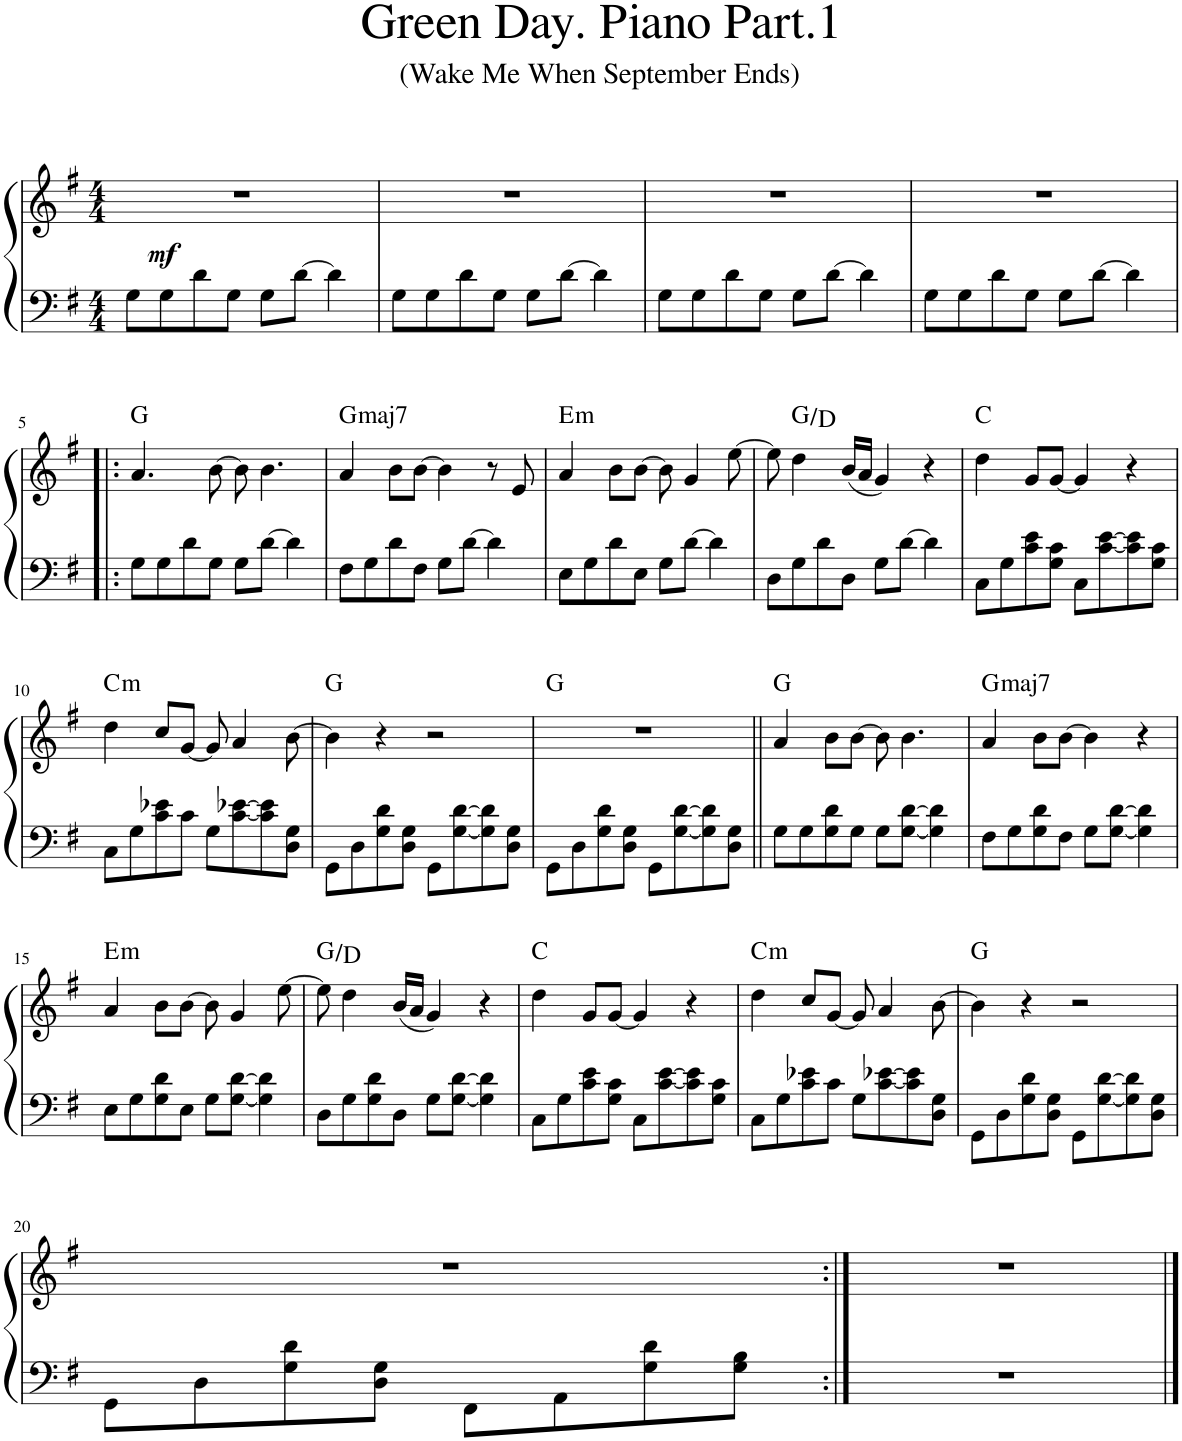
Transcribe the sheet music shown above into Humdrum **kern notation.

**kern	**kern	**dynam	**harte
*part1	*part1	*part1	*part1
*staff2	*staff1	*staff1/2	*
*I"Piano	*	*	*
*I'Pno.	*	*	*
*clefF4	*clefG2	*	*
*k[f#]	*k[f#]	*	*
*M4/4	*M4/4	*	*
=1	=1	=1	=1
*	*^	*	*
8G\L	1r	8ryy	.	.
!	!	!	!LO:DY:b	!
8G\	.	2..ryy	mf	.
8d\	.	.	.	.
8G\J	.	.	.	.
8G\L	.	.	.	.
[8d\J	.	.	.	.
4d\]	.	.	.	.
*	*v	*v	*	*
=2	=2	=2	=2
8G\L	1r	.	.
8G\	.	.	.
8d\	.	.	.
8G\J	.	.	.
8G\L	.	.	.
[8d\J	.	.	.
4d\]	.	.	.
=3	=3	=3	=3
8G\L	1r	.	.
8G\	.	.	.
8d\	.	.	.
8G\J	.	.	.
8G\L	.	.	.
[8d\J	.	.	.
4d\]	.	.	.
=4	=4	=4	=4
8G\L	1r	.	.
8G\	.	.	.
8d\	.	.	.
8G\J	.	.	.
8G\L	.	.	.
[8d\J	.	.	.
4d\]	.	.	.
!!LO:LB:g=z
=5!|:	=5!|:	=5!|:	=5!|:
8G\L	4.a/	.	G:maj
8G\	.	.	.
8d\	.	.	.
8G\J	[8b\	.	.
8G\L	8b\]	.	.
[8d\J	4.b\	.	.
4d\]	.	.	.
=6	=6	=6	=6
!	!	!	!LO:H:kt=maj7
8F#\L	4a/	.	G:maj7
8G\	.	.	.
8d\	8b\L	.	.
8F#\J	[8b\J	.	.
8G\L	4b\]	.	.
[8d\J	.	.	.
4d\]	8r	.	.
.	8e/	.	.
=7	=7	=7	=7
!	!	!	!LO:H:kt=m
8E\L	4a/	.	E:min
8G\	.	.	.
8d\	8b\L	.	.
8E\J	[8b\J	.	.
8G\L	8b\]	.	.
[8d\J	4g/	.	.
4d\]	.	.	.
.	[8ee\	.	.
=8	=8	=8	=8
8D\L	8ee\]	.	.
8G\	4dd\	.	G:maj/5
8d\	.	.	.
8D\J	(16b/LL	.	.
.	16a/JJ	.	.
8G\L	4g/)	.	.
[8d\J	.	.	.
4d\]	4r	.	.
=9	=9	=9	=9
8C\L	4dd\	.	C:maj
8G\	.	.	.
8c\ 8e\	8g/L	.	.
8G\ 8c\J	[8g/J	.	.
8C\L	4g/]	.	.
[8c\ [8e\	.	.	.
8c\] 8e\]	4r	.	.
8G\ 8c\J	.	.	.
!!LO:LB:g=z
=10	=10	=10	=10
!	!	!	!LO:H:kt=m
8C\L	4dd\	.	C:min
8G\	.	.	.
8c\ 8e-X\	8cc/L	.	.
8c\J	[8g/J	.	.
8G\L	8g/]	.	.
[8c\ [8e-X\	4a/	.	.
8c\] 8e-\]	.	.	.
8D\ 8G\J	[8b\	.	.
=11	=11	=11	=11
8GG\L	4b\]	.	G:maj
8D\	.	.	.
8G\ 8d\	4r	.	.
8D\ 8G\J	.	.	.
8GG\L	2r	.	.
[8G\ [8d\	.	.	.
8G\] 8d\]	.	.	.
8D\ 8G\J	.	.	.
=12	=12	=12	=12
8GG\L	1r	.	G:maj
8D\	.	.	.
8G\ 8d\	.	.	.
8D\ 8G\J	.	.	.
8GG\L	.	.	.
[8G\ [8d\	.	.	.
8G\] 8d\]	.	.	.
8D\ 8G\J	.	.	.
=13||	=13||	=13||	=13||
8G\L	4a/	.	G:maj
8G\	.	.	.
8G\ 8d\	8b\L	.	.
8G\J	[8b\J	.	.
8G\L	8b\]	.	.
[8G\ [8d\J	4.b\	.	.
4G\] 4d\]	.	.	.
=14	=14	=14	=14
!	!	!	!LO:H:kt=maj7
8F#\L	4a/	.	G:maj7
8G\	.	.	.
8G\ 8d\	8b\L	.	.
8F#\J	[8b\J	.	.
8G\L	4b\]	.	.
[8G\ [8d\J	.	.	.
4G\] 4d\]	4r	.	.
!!LO:LB:g=z
=15	=15	=15	=15
!	!	!	!LO:H:kt=m
8E\L	4a/	.	E:min
8G\	.	.	.
8G\ 8d\	8b\L	.	.
8E\J	[8b\J	.	.
8G\L	8b\]	.	.
[8G\ [8d\J	4g/	.	.
4G\] 4d\]	.	.	.
.	[8ee\	.	.
=16	=16	=16	=16
8D\L	8ee\]	.	G:maj/5
8G\	4dd\	.	.
8G\ 8d\	.	.	.
8D\J	(16b/LL	.	.
.	16a/JJ	.	.
8G\L	4g/)	.	.
[8G\ [8d\J	.	.	.
4G\] 4d\]	4r	.	.
=17	=17	=17	=17
8C\L	4dd\	.	C:maj
8G\	.	.	.
8c\ 8e\	8g/L	.	.
8G\ 8c\J	[8g/J	.	.
8C\L	4g/]	.	.
[8c\ [8e\	.	.	.
8c\] 8e\]	4r	.	.
8G\ 8c\J	.	.	.
=18	=18	=18	=18
!	!	!	!LO:H:kt=m
8C\L	4dd\	.	C:min
8G\	.	.	.
8c\ 8e-X\	8cc/L	.	.
8c\J	[8g/J	.	.
8G\L	8g/]	.	.
[8c\ [8e-X\	4a/	.	.
8c\] 8e-\]	.	.	.
8D\ 8G\J	[8b\	.	.
=19	=19	=19	=19
8GG\L	4b\]	.	G:maj
8D\	.	.	.
8G\ 8d\	4r	.	.
8D\ 8G\J	.	.	.
8GG\L	2r	.	.
[8G\ [8d\	.	.	.
8G\] 8d\]	.	.	.
8D\ 8G\J	.	.	.
!!LO:LB:g=z
=20	=20	=20	=20
8GG\L	1r	.	.
8D\	.	.	.
8G\ 8d\	.	.	.
8D\ 8G\J	.	.	.
8FF#\L	.	.	.
8AA\	.	.	.
8G\ 8d\	.	.	.
8G\ 8B\J	.	.	.
=21:|!	=21:|!	=21:|!	=21:|!
1r	1r	.	.
==	==	==	==
*-	*-	*-	*-
